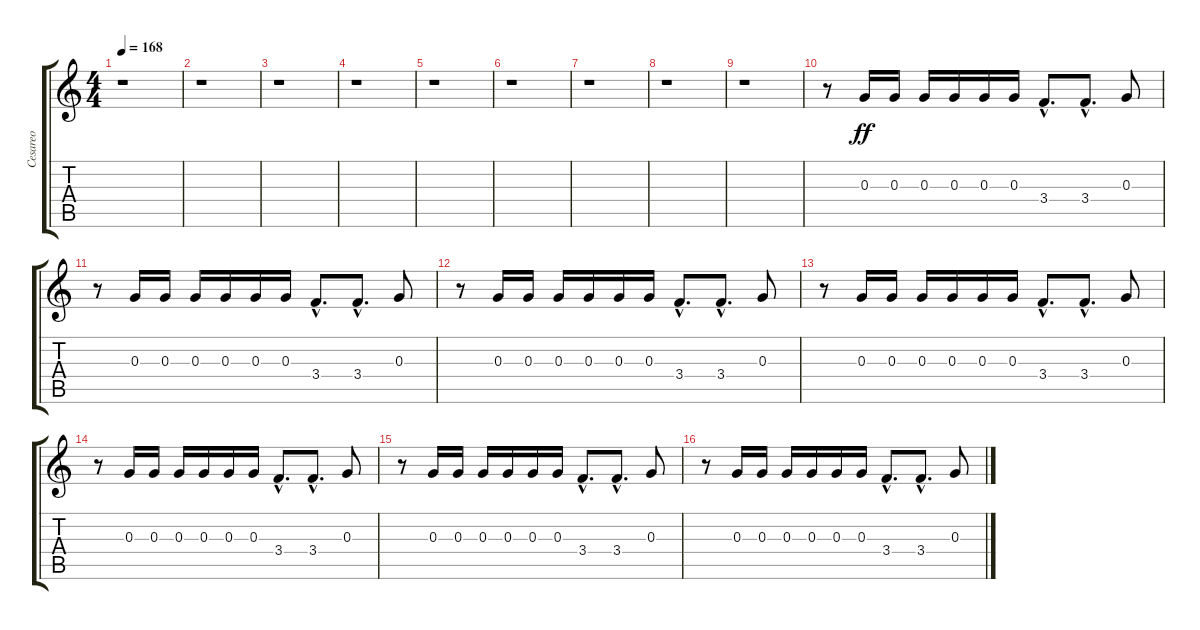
\track ("Cesareo" "Cesareo") {instrument overdrivenguitar}
\staff {score tabs}
\tuning (E4 B3 G3 D3 A2 E2) {hide}
\ts (4 4)
\tempo 168
\clef g2
\ks c
r.1{dy f} |
r.1 |
r.1 |
r.1 |
r.1 |
r.1 |
r.1 |
r.1 |
r.1 |
r.8 0.3.16{dy ff} 0.3.16 0.3.16 0.3.16 0.3.16 0.3.16 3.4{hac}.8{d} 3.4{hac}.8{d} 0.3.8 |
r.8 0.3.16 0.3.16 0.3.16 0.3.16 0.3.16 0.3.16 3.4{hac}.8{d} 3.4{hac}.8{d} 0.3.8 |
r.8 0.3.16 0.3.16 0.3.16 0.3.16 0.3.16 0.3.16 3.4{hac}.8{d} 3.4{hac}.8{d} 0.3.8 |
r.8 0.3.16 0.3.16 0.3.16 0.3.16 0.3.16 0.3.16 3.4{hac}.8{d} 3.4{hac}.8{d} 0.3.8 |
r.8 0.3.16 0.3.16 0.3.16 0.3.16 0.3.16 0.3.16 3.4{hac}.8{d} 3.4{hac}.8{d} 0.3.8 |
r.8 0.3.16 0.3.16 0.3.16 0.3.16 0.3.16 0.3.16 3.4{hac}.8{d} 3.4{hac}.8{d} 0.3.8 |
r.8 0.3.16 0.3.16 0.3.16 0.3.16 0.3.16 0.3.16 3.4{hac}.8{d} 3.4{hac}.8{d} 0.3.8
